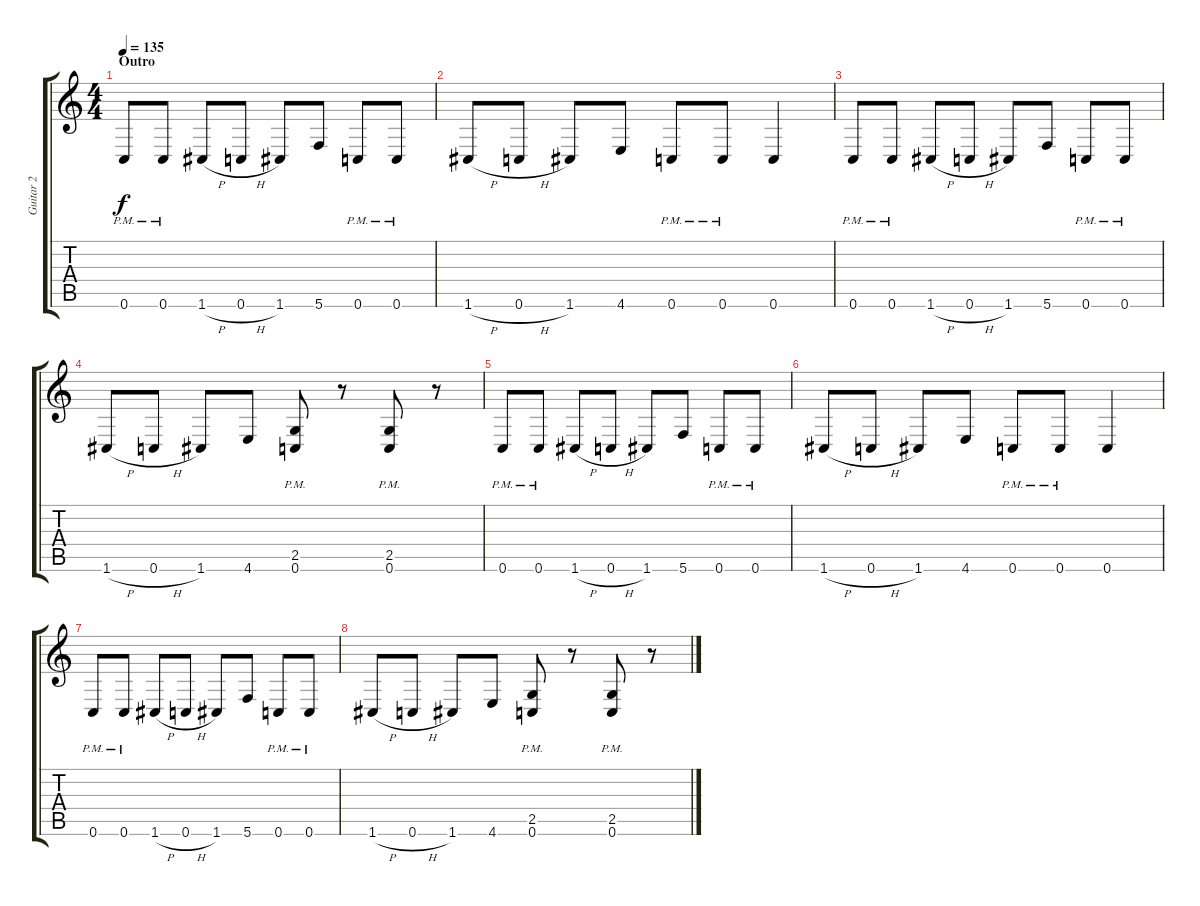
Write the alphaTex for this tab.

\track ("Guitar 2" "Guitar 2") {instrument overdrivenguitar}
\staff {score tabs}
\tuning (C4 G3 Eb3 Bb2 F2 C2) {hide}
\ts (4 4)
\section ("" "Outro")
\tempo 135
\clef g2
\ks c
0.6{pm}.8{dy f} 0.6{pm}.8 1.6{h}.8 0.6{h}.8 1.6.8 5.6.8 0.6{pm}.8 0.6{pm}.8 |
1.6{h}.8 0.6{h}.8 1.6.8 4.6.8 0.6{pm}.8 0.6{pm}.8 0.6.4 |
0.6{pm}.8 0.6{pm}.8 1.6{h}.8 0.6{h}.8 1.6.8 5.6.8 0.6{pm}.8 0.6{pm}.8 |
1.6{h}.8 0.6{h}.8 1.6.8 4.6.8 (2.5{pm} 0.6).8 r.8 (2.5{pm} 0.6).8 r.8 |
0.6{pm}.8 0.6{pm}.8 1.6{h}.8 0.6{h}.8 1.6.8 5.6.8 0.6{pm}.8 0.6{pm}.8 |
1.6{h}.8 0.6{h}.8 1.6.8 4.6.8 0.6{pm}.8 0.6{pm}.8 0.6.4 |
0.6{pm}.8 0.6{pm}.8 1.6{h}.8 0.6{h}.8 1.6.8 5.6.8 0.6{pm}.8 0.6{pm}.8 |
1.6{h}.8 0.6{h}.8 1.6.8 4.6.8 (2.5{pm} 0.6).8 r.8 (2.5{pm} 0.6).8 r.8
